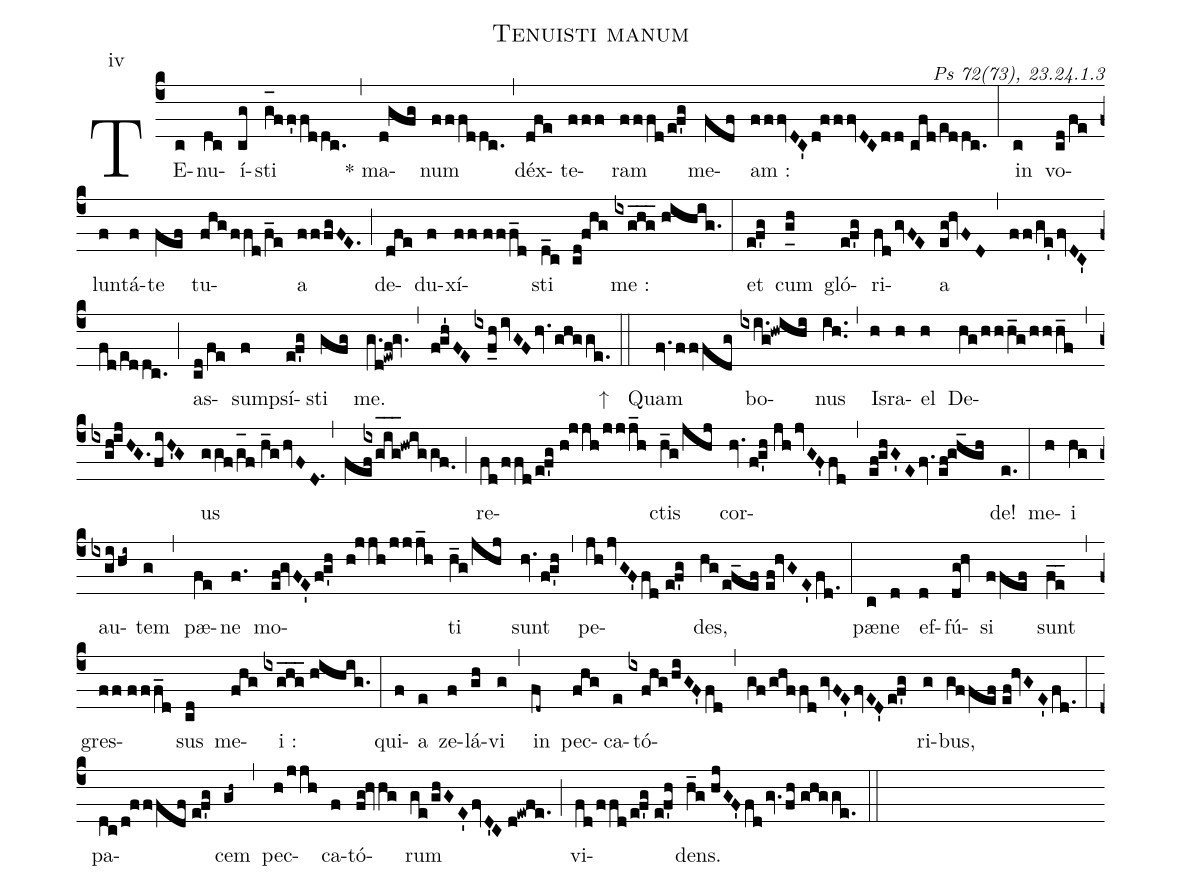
name:Tenuisti manum;
commentary: Ps 72(73), 23.24.1.3;
mode:iv;
%%
(c4) TE(c)nu(dc)í(cg)sti(g_[oh:h]ff'fddc.) (,) * ma(d!gfg)num(fffddc.) (,) déx(dfe)te(fff)ram(fffd/ef'g) me(fdf)am :(fffvDC'd!fffvDCdd//cfd/eddc.) (:) in(c) vo(cd/fe)lun(f)tá(f)te(fef) tu(fhg/ffd/f_e)a(fffgFE.) (;) de(dfe)du(f)xí(ff//fff_d)sti(d_c cd!fhg) me :(ixghg___//hihig.) (:) et(ef'g) cum(g_[uh:l]h) gló(ef'g)ri(fdgvFE)a(eg!hvFD) (,) (ff/ge'fvDC'fd/eddc.) (;) as(cd/fe)sum(f)psí(ef'g)sti(gfg) me.(g.d!ewf!gv.) (,) (f!gh'FEixf_hivGFhv.ghgge.) ↑ (::) Quam(fv.fffdg) bo(ixi.g!hwihi)nus(ih..) (,) Is(h)ra(h)el(h) De(hg/hhh_g/hhh_f)(,)(ixgh!ijHG.fiH'G)us(ggf/g_[oh:h]f//h_ghvFD.1) (,) (fef/[1]{/[-3]ix}g_[oh:h]i_[oh:h]g_[oh:h]!hwiggf.0) (;) re(fd/ffd/ef'g//h!jjh/jjj_h)ctis(h_g/jhj) cor(hv.fg'h//jhjvGF'fd)(,)(ef!ghG'Efv.ef!gh_gh)de!(e.) (:) me(h)i(hg) au(ixgi/hi~)tem(g) (,) pæ(fe)ne(f.) mo(ef!gvFE'fg'h h!jjh/jjj_h)ti(h_g/jhj) sunt(hv.fg'h) (,) pe(jhjvGF'fd//ef'g)des,(hg/ef_ef//ef!hvGE'fd.) (:) pæ(c)ne(d) ef(d)fú(dg!hv)si(ffef) sunt(fe__) (,) gres(ff//fff_d)sus(cd) me(fhg)i :(ixghg___//hihig.) (:) qui(f)a(e) ze(f)lá(gh)vi(g) (,) in(fd~) pec(fhg)ca(e)tó(ixfhg/hiGF'fd)(,)(gf/ghffdgvFE'fvED'ef'g)ri(g)bus,(gffef//ef!hvGE'fd.) (:) pa(dc/d!fffdf//ef'g)cem(gh~) (,) pec(h/jjh)ca(f)tó(fg!hvhg)rum(ge/ghGE'fvD'C//d!ewfe.) (;) vi(fd/ffd/ef'g//ef'h)dens.(h_g//hjGF'fdgv.fh//ghgge.) (::)
